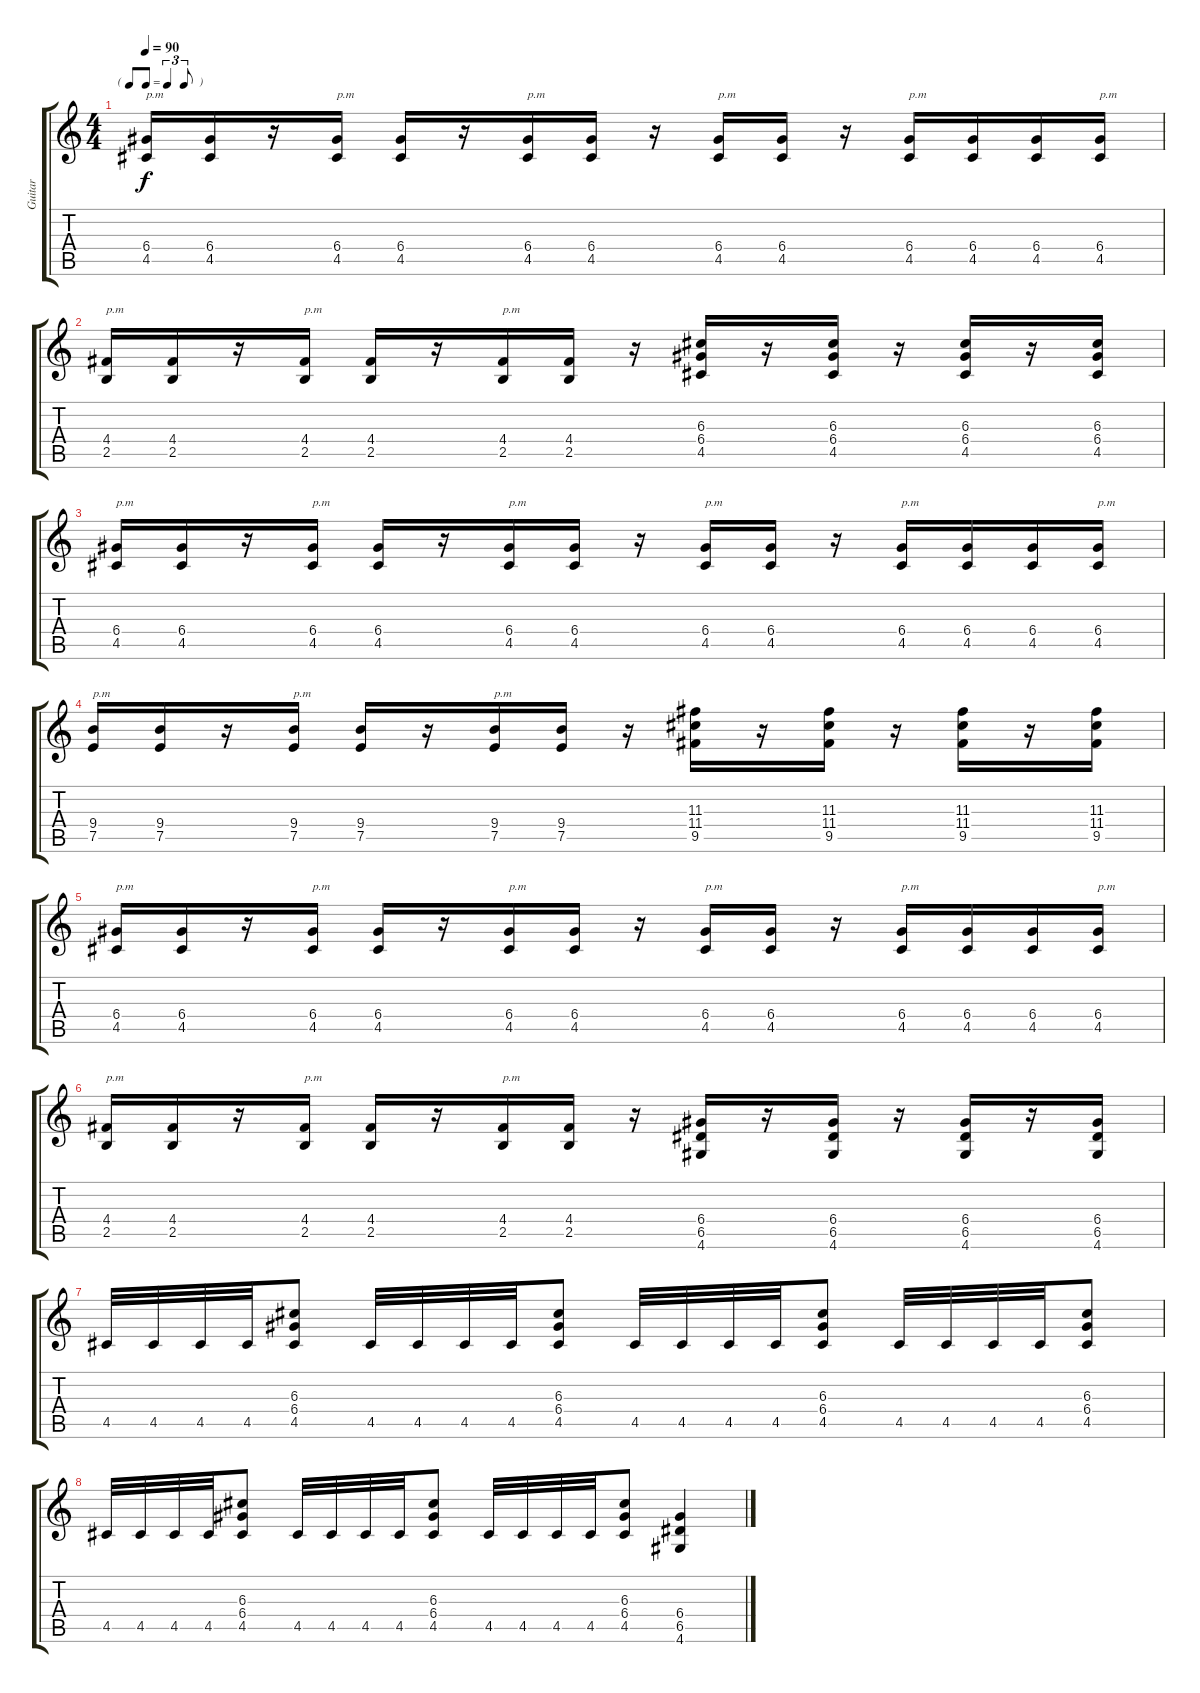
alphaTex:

\track ("Guitar" "Guitar") {instrument overdrivenguitar}
\staff {score tabs}
\tuning (E4 B3 G3 D3 A2 E2) {hide}
\ts (4 4)
\tf triplet8th
\tempo 90
\clef g2
\ks c
(6.4 4.5).16{txt "p.m" dy f} (6.4 4.5).16 r.16 (6.4 4.5).16{txt "p.m"} (6.4 4.5).16 r.16 (6.4 4.5).16{txt "p.m"} (6.4 4.5).16 r.16 (6.4 4.5).16{txt "p.m"} (6.4 4.5).16 r.16 (6.4 4.5).16{txt "p.m"} (6.4 4.5).16 (6.4 4.5).16 (6.4 4.5).16{txt "p.m"} |
(4.4 2.5).16{txt "p.m"} (4.4 2.5).16 r.16 (4.4 2.5).16{txt "p.m"} (4.4 2.5).16 r.16 (4.4 2.5).16{txt "p.m"} (4.4 2.5).16 r.16 (6.3 6.4 4.5).16 r.16 (6.3 6.4 4.5).16 r.16 (6.3 6.4 4.5).16 r.16 (6.3 6.4 4.5).16 |
(6.4 4.5).16{txt "p.m"} (6.4 4.5).16 r.16 (6.4 4.5).16{txt "p.m"} (6.4 4.5).16 r.16 (6.4 4.5).16{txt "p.m"} (6.4 4.5).16 r.16 (6.4 4.5).16{txt "p.m"} (6.4 4.5).16 r.16 (6.4 4.5).16{txt "p.m"} (6.4 4.5).16 (6.4 4.5).16 (6.4 4.5).16{txt "p.m"} |
(9.4 7.5).16{txt "p.m"} (9.4 7.5).16 r.16 (9.4 7.5).16{txt "p.m"} (9.4 7.5).16 r.16 (9.4 7.5).16{txt "p.m"} (9.4 7.5).16 r.16 (11.3 11.4 9.5).16 r.16 (11.3 11.4 9.5).16 r.16 (11.3 11.4 9.5).16 r.16 (11.3 11.4 9.5).16 |
(6.4 4.5).16{txt "p.m"} (6.4 4.5).16 r.16 (6.4 4.5).16{txt "p.m"} (6.4 4.5).16 r.16 (6.4 4.5).16{txt "p.m"} (6.4 4.5).16 r.16 (6.4 4.5).16{txt "p.m"} (6.4 4.5).16 r.16 (6.4 4.5).16{txt "p.m"} (6.4 4.5).16 (6.4 4.5).16 (6.4 4.5).16{txt "p.m"} |
(4.4 2.5).16{txt "p.m"} (4.4 2.5).16 r.16 (4.4 2.5).16{txt "p.m"} (4.4 2.5).16 r.16 (4.4 2.5).16{txt "p.m"} (4.4 2.5).16 r.16 (6.4 6.5 4.6).16 r.16 (6.4 6.5 4.6).16 r.16 (6.4 6.5 4.6).16 r.16 (6.4 6.5 4.6).16 |
4.5.32 4.5.32 4.5.32 4.5.32 (6.3 6.4 4.5).8 4.5.32 4.5.32 4.5.32 4.5.32 (6.3 6.4 4.5).8 4.5.32 4.5.32 4.5.32 4.5.32 (6.3 6.4 4.5).8 4.5.32 4.5.32 4.5.32 4.5.32 (6.3 6.4 4.5).8 |
4.5.32 4.5.32 4.5.32 4.5.32 (6.3 6.4 4.5).8 4.5.32 4.5.32 4.5.32 4.5.32 (6.3 6.4 4.5).8 4.5.32 4.5.32 4.5.32 4.5.32 (6.3 6.4 4.5).8 (6.4 6.5 4.6).4
